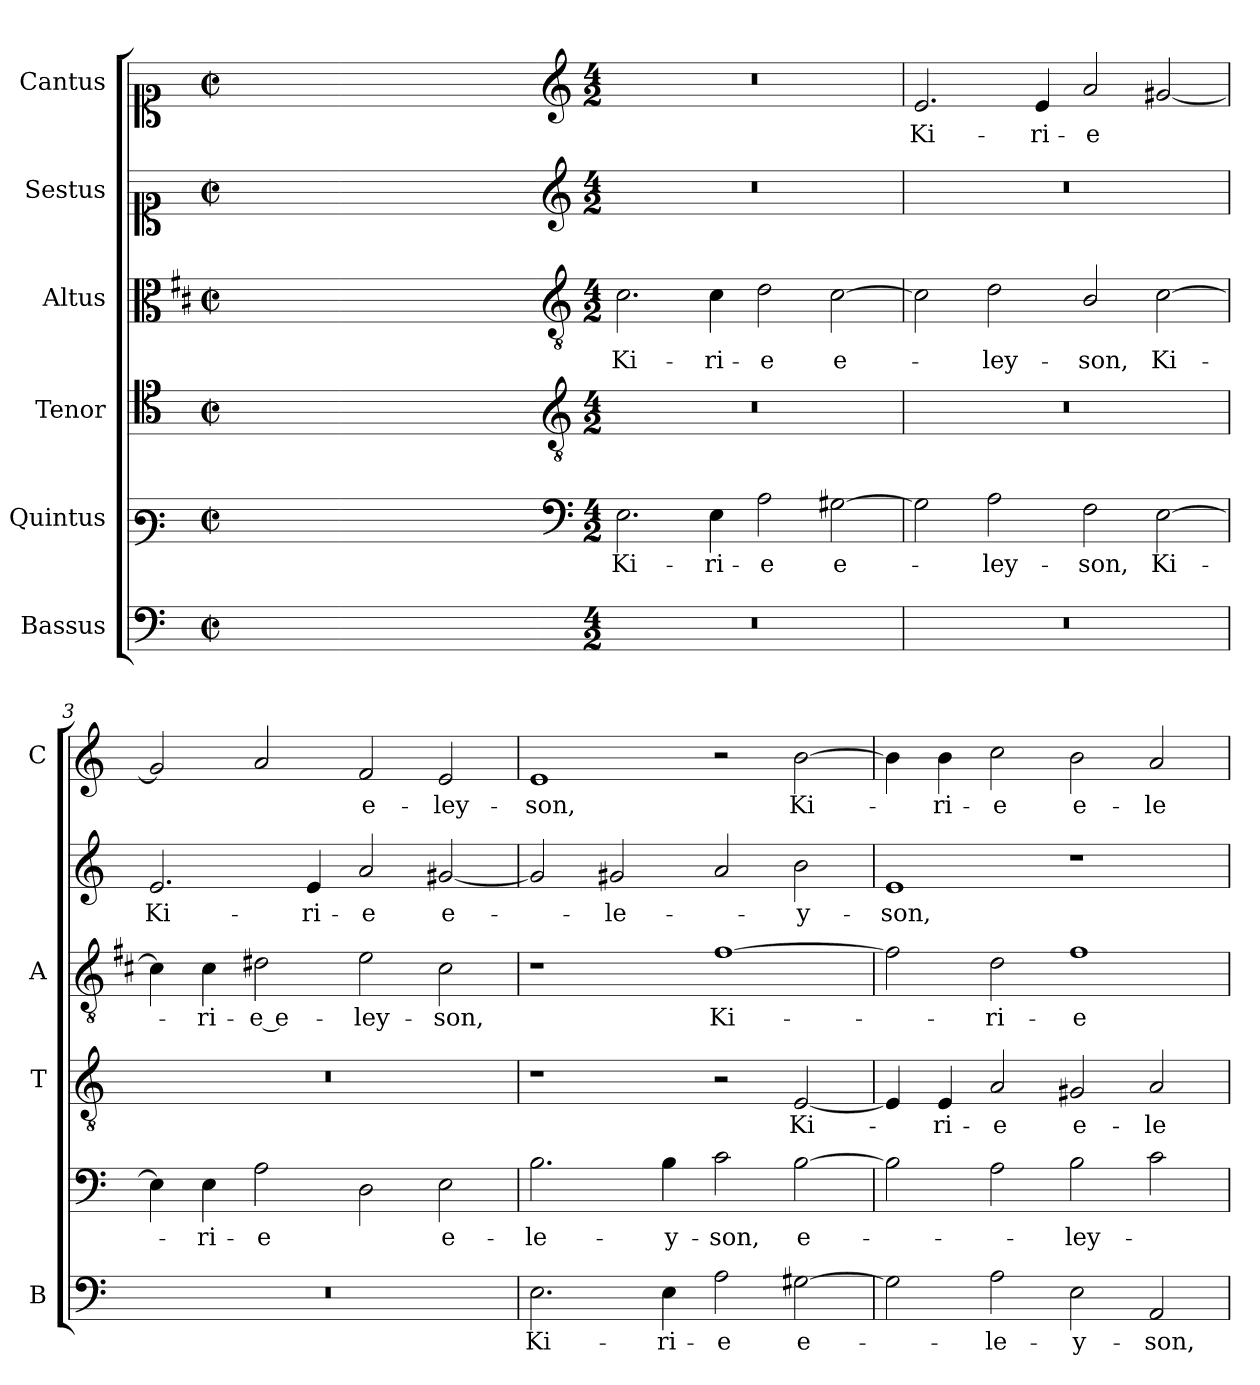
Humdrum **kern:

**kern	**text	**kern	**text	**kern	**text	**kern	**text	**kern	**text	**kern	**text
*part6	*part6	*part5	*part5	*part4	*part4	*part3	*part3	*part2	*part2	*part1	*part1
*staff6	*staff6	*staff5	*staff5	*staff4	*staff4	*staff3	*staff3	*staff2	*staff2	*staff1	*staff1
*I"Bassus	*	*I"Quintus	*	*I"Tenor	*	*I"Altus	*	*I"Sestus	*	*I"Cantus	*
*I'B	*	*	*	*I'T	*	*I'A	*	*	*	*I'C	*
*clefF4	*	*clefF3	*	*clefC4	*	*clefC3	*	*clefC1	*	*clefC1	*
*	*	*	*	*	*	*ITrd1c2	*	*	*	*	*
*k[]	*	*k[]	*	*k[]	*	*k[]	*	*k[]	*	*k[]	*
*C:	*	*C:	*	*C:	*	*C:	*	*C:	*	*C:	*
*M2/2	*	*M2/2	*	*M2/2	*	*M2/2	*	*M2/2	*	*M2/2	*
*met(c|)	*	*met(c|)	*	*met(c|)	*	*met(c|)	*	*met(c|)	*	*met(c|)	*
=	=	=	=	=	=	=	=	=	=	=	=
1ryy	.	1ryy	.	1ryy	.	1ryy	.	1ryy	.	1ryy	.
=1X-	=1X-	=1X-	=1X-	=1X-	=1X-	=1X-	=1X-	=1X-	=1X-	=1X-	=1X-
4ryy	.	4ryy	.	4ryy	.	4ryy	.	4ryy	.	4ryy	.
4ryy	.	4ryy	.	4ryy	.	4ryy	.	4ryy	.	4ryy	.
4ryy	.	4ryy	.	4ryy	.	4ryy	.	4ryy	.	4ryy	.
4ryy	.	4ryy	.	4ryy	.	4ryy	.	4ryy	.	4ryy	.
=1-	=1-	=1-	=1-	=1-	=1-	=1-	=1-	=1-	=1-	=1-	=1-
*	*	*clefF4	*	*clefGv2	*	*clefGv2	*	*clefG2	*	*clefG2	*
*M4/2	*	*M4/2	*	*M4/2	*	*M4/2	*	*M4/2	*	*M4/2	*
!	!	!	!LO:LY:b	!	!	!	!LO:LY:b	!	!	!	!
0r	.	2.E\	Ki-	0r	.	2.B\	Ki-	0r	.	0r	.
!	!	!	!LO:LY:b	!	!	!	!LO:LY:b	!	!	!	!
.	.	4E\	-ri-	.	.	4B\	-ri-	.	.	.	.
!	!	!	!LO:LY:b	!	!	!	!LO:LY:b	!	!	!	!
.	.	2A\	-e	.	.	2c\	-e	.	.	.	.
!	!	!	!LO:LY:b	!	!	!	!LO:LY:b	!	!	!	!
.	.	[2G#X\	e-	.	.	[2B\	e-	.	.	.	.
=2	=2	=2	=2	=2	=2	=2	=2	=2	=2	=2	=2
!	!	!	!	!	!	!	!	!	!	!	!LO:LY:b
0r	.	2G#\]	.	0r	.	2B\]	.	0r	.	2.e/	Ki-
!	!	!	!LO:LY:b	!	!	!	!LO:LY:b	!	!	!	!
.	.	2A\	-ley-	.	.	2c\	-ley-	.	.	.	.
!	!	!	!	!	!	!	!	!	!	!	!LO:LY:b
.	.	.	.	.	.	.	.	.	.	4e/	-ri-
!	!	!	!LO:LY:b	!	!	!	!LO:LY:b	!	!	!	!LO:LY:b
.	.	2F\	-son,	.	.	2A/	-son,	.	.	2a/	-e
!	!	!	!LO:LY:b	!	!	!	!LO:LY:b	!	!	!	!
.	.	[2E\	Ki-	.	.	[2B\	Ki-	.	.	[2g#X/	.
=3	=3	=3	=3	=3	=3	=3	=3	=3	=3	=3	=3
!	!	!	!	!	!	!	!	!	!LO:LY:b	!	!
0r	.	4E\]	.	0r	.	4B\]	.	2.e/	Ki-	2g#/]	.
!	!	!	!LO:LY:b	!	!	!	!LO:LY:b	!	!	!	!
.	.	4E\	-ri-	.	.	4B\	-ri-	.	.	.	.
!	!	!	!LO:LY:b	!	!	!	!LO:LY:b	!	!	!	!
.	.	2A\	-e	.	.	2c#X\	-e e-	.	.	2a/	.
!	!	!	!	!	!	!	!	!	!LO:LY:b	!	!
.	.	.	.	.	.	.	.	4e/	-ri-	.	.
!	!	!	!	!	!	!	!LO:LY:b	!	!LO:LY:b	!	!LO:LY:b
.	.	2D\	.	.	.	2d\	-ley-	2a/	-e	2f/	e-
!	!	!	!LO:LY:b	!	!	!	!LO:LY:b	!	!LO:LY:b	!	!LO:LY:b
.	.	2E\	e-	.	.	2B\	-son,	[2g#X/	e-	2e/	-ley-
=4	=4	=4	=4	=4	=4	=4	=4	=4	=4	=4	=4
!	!LO:LY:b	!	!LO:LY:b	!	!	!	!	!	!	!	!LO:LY:b
2.E\	Ki-	2.B\	-le-	1r	.	1r	.	2g#/]	.	1e	-son,
!	!	!	!	!	!	!	!	!	!LO:LY:b	!	!
.	.	.	.	.	.	.	.	2g#X/	-le-	.	.
!	!LO:LY:b	!	!LO:LY:b	!	!	!	!	!	!	!	!
4E\	-ri-	4B\	-y-	.	.	.	.	.	.	.	.
!	!LO:LY:b	!	!LO:LY:b	!	!	!	!LO:LY:b	!	!	!	!
2A\	-e	2c\	-son,	2r	.	[1e	Ki-	2a/	.	2r	.
!	!LO:LY:b	!	!LO:LY:b	!	!LO:LY:b	!	!	!	!LO:LY:b	!	!LO:LY:b
[2G#X\	e-	[2B\	e-	[2E/	Ki-	.	.	2b\	-y-	[2b\	Ki-
=5	=5	=5	=5	=5	=5	=5	=5	=5	=5	=5	=5
!	!	!	!	!	!	!	!	!	!LO:LY:b	!	!
2G#\]	.	2B\]	.	4E/]	.	2e\]	.	1e	-son,	4b\]	.
!	!	!	!	!	!LO:LY:b	!	!	!	!	!	!LO:LY:b
.	.	.	.	4E/	-ri-	.	.	.	.	4b\	-ri-
!	!LO:LY:b	!	!	!	!LO:LY:b	!	!LO:LY:b	!	!	!	!LO:LY:b
2A\	-le-	2A\	.	2A/	-e	2c\	-ri-	.	.	2cc\	-e
!	!LO:LY:b	!	!LO:LY:b	!	!LO:LY:b	!	!LO:LY:b	!	!	!	!LO:LY:b
2E\	-y-	2B\	-ley-	2G#X/	e-	1e	-e	1r	.	2b\	e-
!	!LO:LY:b	!	!	!	!LO:LY:b	!	!	!	!	!	!LO:LY:b
2AA/	-son,	2c\	.	2A/	-le-	.	.	.	.	2a/	-le-
=	=	=	=	=	=	=	=	=	=	=	=
*-	*-	*-	*-	*-	*-	*-	*-	*-	*-	*-	*-
